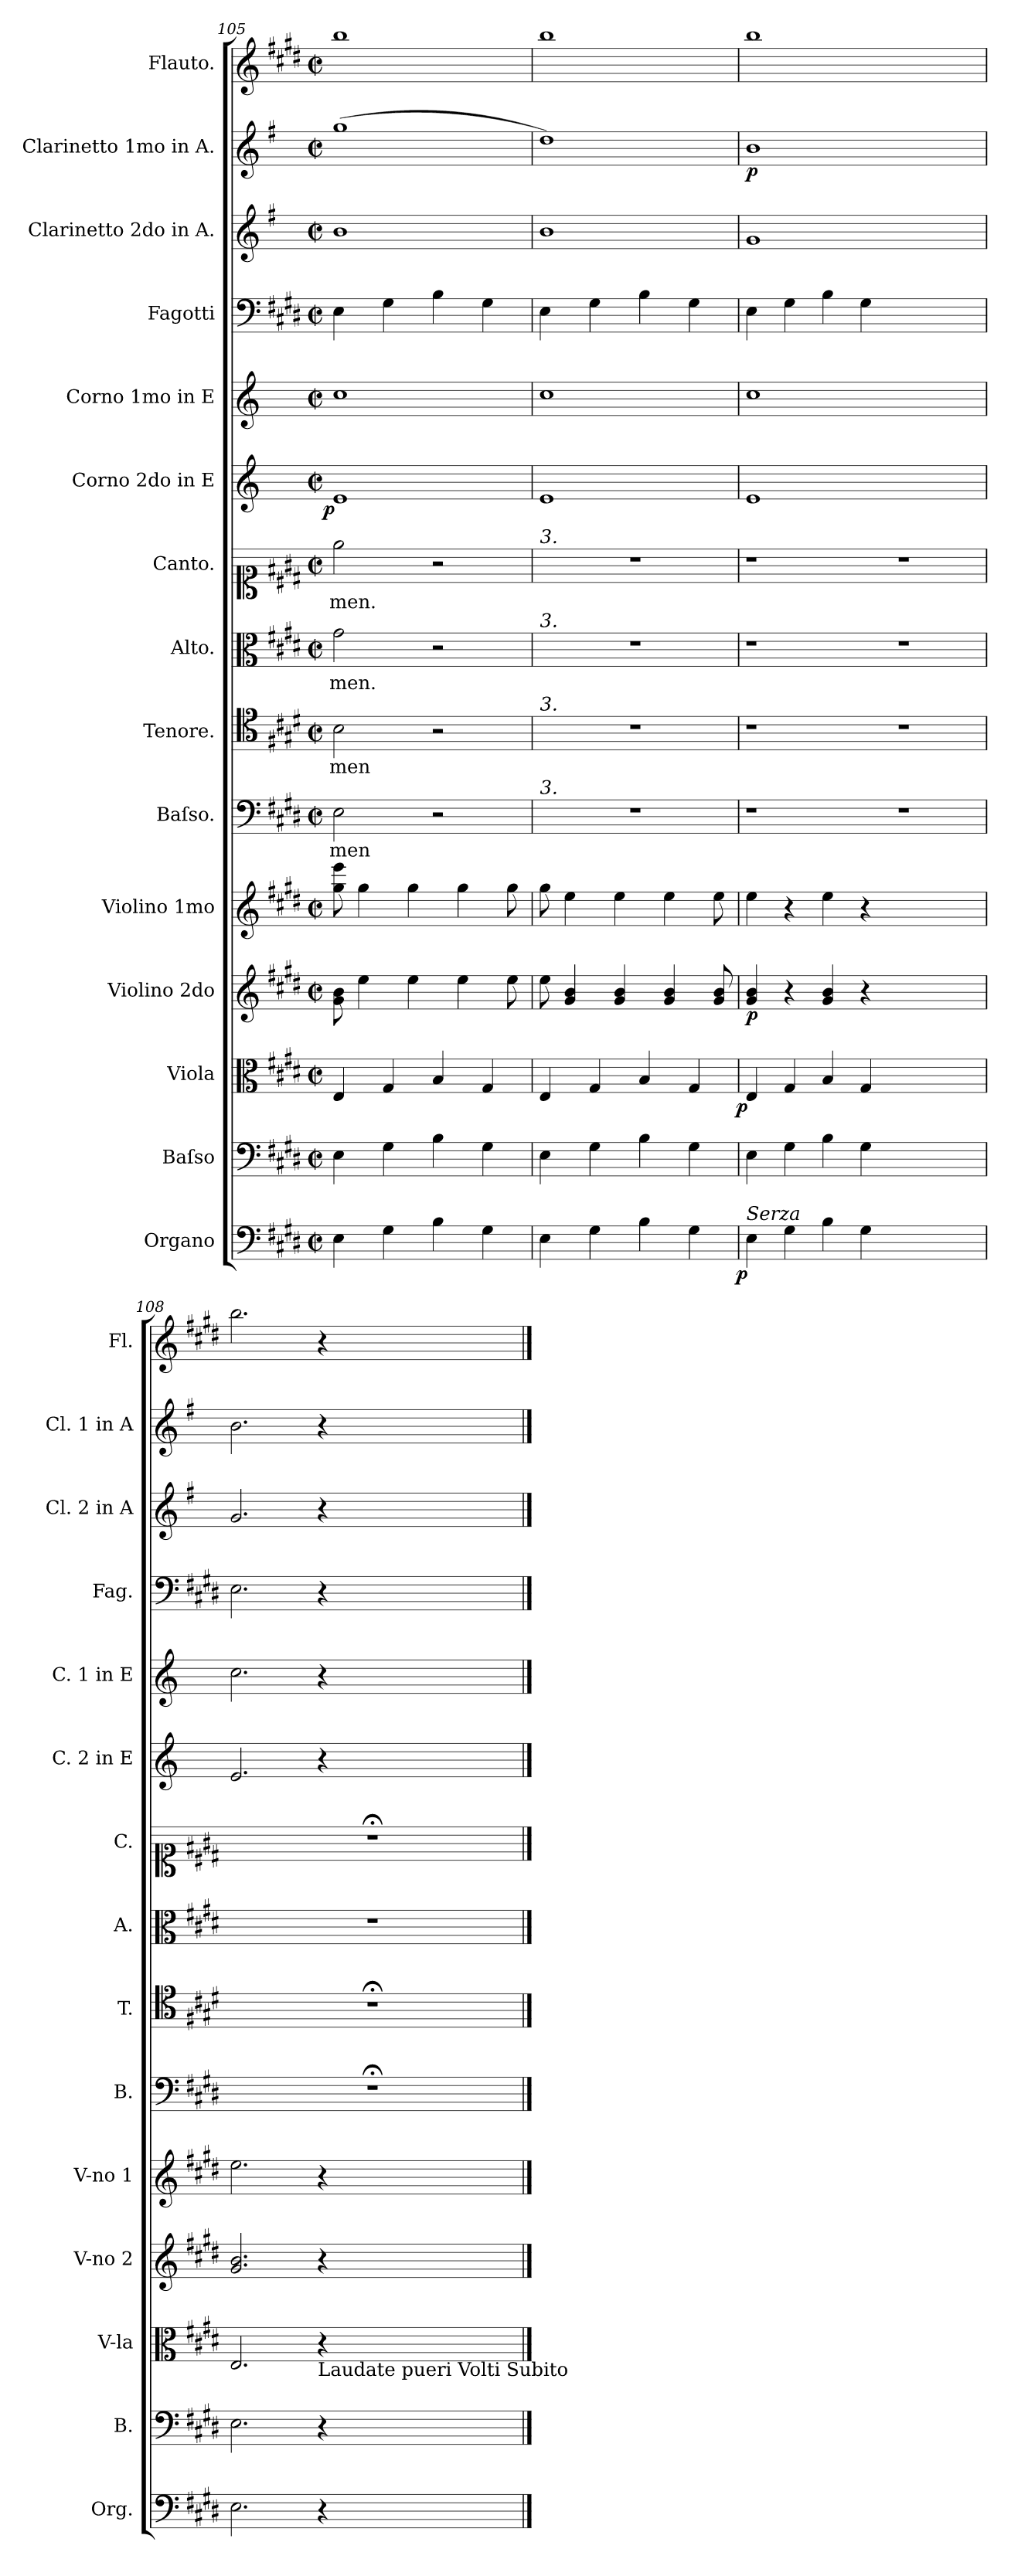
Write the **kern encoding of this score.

**kern	**dynam	**kern	**kern	**dynam	**kern	**dynam	**kern	**kern	**text	**kern	**text	**kern	**text	**kern	**text	**kern	**dynam	**kern	**kern	**kern	**kern	**dynam	**kern
*part15	*part15	*part14	*part13	*part13	*part12	*part12	*part11	*part10	*part10	*part9	*part9	*part8	*part8	*part7	*part7	*part6	*part6	*part5	*part4	*part3	*part2	*part2	*part1
*staff15	*staff15	*staff14	*staff13	*staff13	*staff12	*staff12	*staff11	*staff10	*staff10	*staff9	*staff9	*staff8	*staff8	*staff7	*staff7	*staff6	*staff6	*staff5	*staff4	*staff3	*staff2	*staff2	*staff1
*I"Organo	*	*I"Baſso	*I"Viola	*	*I"Violino 2do	*	*I"Violino 1mo	*I"Baſso.	*	*I"Tenore.	*	*I"Alto.	*	*I"Canto.	*	*I"Corno 2do in E	*	*I"Corno 1mo in E	*I"Fagotti	*I"Clarinetto 2do in A.	*I"Clarinetto 1mo in A.	*	*I"Flauto.
*I'Org.	*	*I'B.	*I'V-la	*	*I'V-no 2	*	*I'V-no 1	*I'B.	*	*I'T.	*	*I'A.	*	*I'C.	*	*I'C. 2 in E	*	*I'C. 1 in E	*I'Fag.	*I'Cl. 2 in A	*I'Cl. 1 in A	*	*I'Fl.
*clefF4	*	*clefF4	*clefC3	*	*clefG2	*	*clefG2	*clefF4	*	*clefC4	*	*clefC3	*	*clefC1	*	*clefG2	*	*clefG2	*clefF4	*clefG2	*clefG2	*	*clefG2
*	*	*	*	*	*	*	*	*	*	*	*	*	*	*	*	*ITrd5c8	*	*ITrd5c8	*	*ITrd2c3	*ITrd2c3	*	*
*k[f#c#g#d#]	*	*k[f#c#g#d#]	*k[f#c#g#d#]	*	*k[f#c#g#d#]	*	*k[f#c#g#d#]	*k[f#c#g#d#]	*	*k[f#c#g#d#]	*	*k[f#c#g#d#]	*	*k[f#c#g#d#]	*	*k[f#c#g#d#]	*	*k[f#c#g#d#]	*k[f#c#g#d#]	*k[f#c#g#d#]	*k[f#c#g#d#]	*	*k[f#c#g#d#]
*M2/2	*	*M2/2	*M2/2	*	*M2/2	*	*M2/2	*M2/2	*	*M2/2	*	*M2/2	*	*M2/2	*	*M2/2	*	*M2/2	*M2/2	*M2/2	*M2/2	*	*M2/2
*met(c|)	*	*met(c|)	*met(c|)	*	*met(c|)	*	*met(c|)	*met(c|)	*	*met(c|)	*	*met(c|)	*	*met(c|)	*	*met(c|)	*	*met(c|)	*met(c|)	*met(c|)	*met(c|)	*	*met(c|)
=105	=105	=105	=105	=105	=105	=105	=105	=105	=105	=105	=105	=105	=105	=105	=105	=105	=105	=105	=105	=105	=105	=105	=105
!	!	!	!	!	!	!	!	!	!	!	!	!	!	!	!	!	!LO:DY:rj	!	!	!	!	!	!
4E\	.	4E\	4E/	.	8g#\ 8b\	.	8gg#\ 8eee\	2E\	-men	2B\	-men	2g#\	-men.	2ee\	-men.	1G#/	p	1e/	4E\	1g#/	(1ee\	.	1bb\
.	.	.	.	.	4ee\	.	4gg#\	.	.	.	.	.	.	.	.	.	.	.	.	.	.	.	.
4G#\	.	4G#\	4G#/	.	.	.	.	.	.	.	.	.	.	.	.	.	.	.	4G#\	.	.	.	.
.	.	.	.	.	4ee\	.	4gg#\	.	.	.	.	.	.	.	.	.	.	.	.	.	.	.	.
4B\	.	4B\	4B/	.	.	.	.	2r	.	2r	.	2r	.	2r	.	.	.	.	4B\	.	.	.	.
.	.	.	.	.	4ee\	.	4gg#\	.	.	.	.	.	.	.	.	.	.	.	.	.	.	.	.
4G#\	.	4G#\	4G#/	.	.	.	.	.	.	.	.	.	.	.	.	.	.	.	4G#\	.	.	.	.
.	.	.	.	.	8ee\	.	8gg#\	.	.	.	.	.	.	.	.	.	.	.	.	.	.	.	.
=106	=106	=106	=106	=106	=106	=106	=106	=106	=106	=106	=106	=106	=106	=106	=106	=106	=106	=106	=106	=106	=106	=106	=106
!	!	!	!	!	!	!	!	!	!	!	!	!	!	!LO:TX:a:i:t=3.	!	!	!	!	!	!	!	!	!
!	!	!	!	!	!	!	!	!	!	!	!	!LO:TX:a:i:t=3.	!	!	!	!	!	!	!	!	!	!	!
!	!	!	!	!	!	!	!	!	!	!LO:TX:a:i:t=3.	!	!	!	!	!	!	!	!	!	!	!	!	!
!	!	!	!	!	!	!	!	!LO:TX:a:i:t=3.	!	!	!	!	!	!	!	!	!	!	!	!	!	!	!
4E\	.	4E\	4E/	.	8ee\	.	8gg#\	1r	.	1r	.	1r	.	1r	.	1G#/	.	1e/	4E\	1g#/	1b\)	.	1bb\
.	.	.	.	.	4g#/ 4b/	.	4ee\	.	.	.	.	.	.	.	.	.	.	.	.	.	.	.	.
4G#\	.	4G#\	4G#/	.	.	.	.	.	.	.	.	.	.	.	.	.	.	.	4G#\	.	.	.	.
.	.	.	.	.	4g#/ 4b/	.	4ee\	.	.	.	.	.	.	.	.	.	.	.	.	.	.	.	.
4B\	.	4B\	4B/	.	.	.	.	.	.	.	.	.	.	.	.	.	.	.	4B\	.	.	.	.
.	.	.	.	.	4g#/ 4b/	.	4ee\	.	.	.	.	.	.	.	.	.	.	.	.	.	.	.	.
4G#\	.	4G#\	4G#/	.	.	.	.	.	.	.	.	.	.	.	.	.	.	.	4G#\	.	.	.	.
.	.	.	.	.	8g#/ 8b/	.	8ee\	.	.	.	.	.	.	.	.	.	.	.	.	.	.	.	.
=107	=107	=107	=107	=107	=107	=107	=107	=107	=107	=107	=107	=107	=107	=107	=107	=107	=107	=107	=107	=107	=107	=107	=107
!LO:TX:a:i:t=Serza	!	!	!	!	!	!	!	!	!	!	!	!	!	!	!	!	!	!	!	!	!	!	!
!	!LO:DY:b:rj	!	!	!LO:DY:rj	!	!LO:DY:b	!	!	!	!	!	!	!	!	!	!	!	!	!	!	!	!	!
4E\	p	4E\	4E/	p	4g#/ 4b/	p	4ee\	1r	.	1r	.	1r	.	1r	.	1G#/	.	1e/	4E\	1e/	1g#/	p	1bb\
4G#\	.	4G#\	4G#/	.	4r	.	4r	.	.	.	.	.	.	.	.	.	.	.	4G#\	.	.	.	.
4B\	.	4B\	4B/	.	4g#/ 4b/	.	4ee\	.	.	.	.	.	.	.	.	.	.	.	4B\	.	.	.	.
4G#\	.	4G#\	4G#/	.	4r	.	4r	.	.	.	.	.	.	.	.	.	.	.	4G#\	.	.	.	.
1ryy	.	1ryy	1ryy	.	1ryy	.	1ryy	1r	.	1r	.	1r	.	1r	.	1ryy	.	1ryy	1ryy	1ryy	1ryy	.	1ryy
=108	=108	=108	=108	=108	=108	=108	=108	=108	=108	=108	=108	=108	=108	=108	=108	=108	=108	=108	=108	=108	=108	=108	=108
2.E\	.	2.E\	2.E/	.	2.g#/ 2.b/	.	2.ee\	1r;<	.	1r;<	.	1r	.	1r;<	.	2.G#/	.	2.e\	2.E\	2.e/	2.g#\	.	2.bb\
!	!	!	!LO:TX:b:t=Laudate pueri Volti Subito	!	!	!	!	!	!	!	!	!	!	!	!	!	!	!	!	!	!	!	!
4r	.	4r	4r	.	4r	.	4r	.	.	.	.	.	.	.	.	4r	.	4r	4r	4r	4r	.	4r
==	==	==	==	==	==	==	==	==	==	==	==	==	==	==	==	==	==	==	==	==	==	==	==
*-	*-	*-	*-	*-	*-	*-	*-	*-	*-	*-	*-	*-	*-	*-	*-	*-	*-	*-	*-	*-	*-	*-	*-
